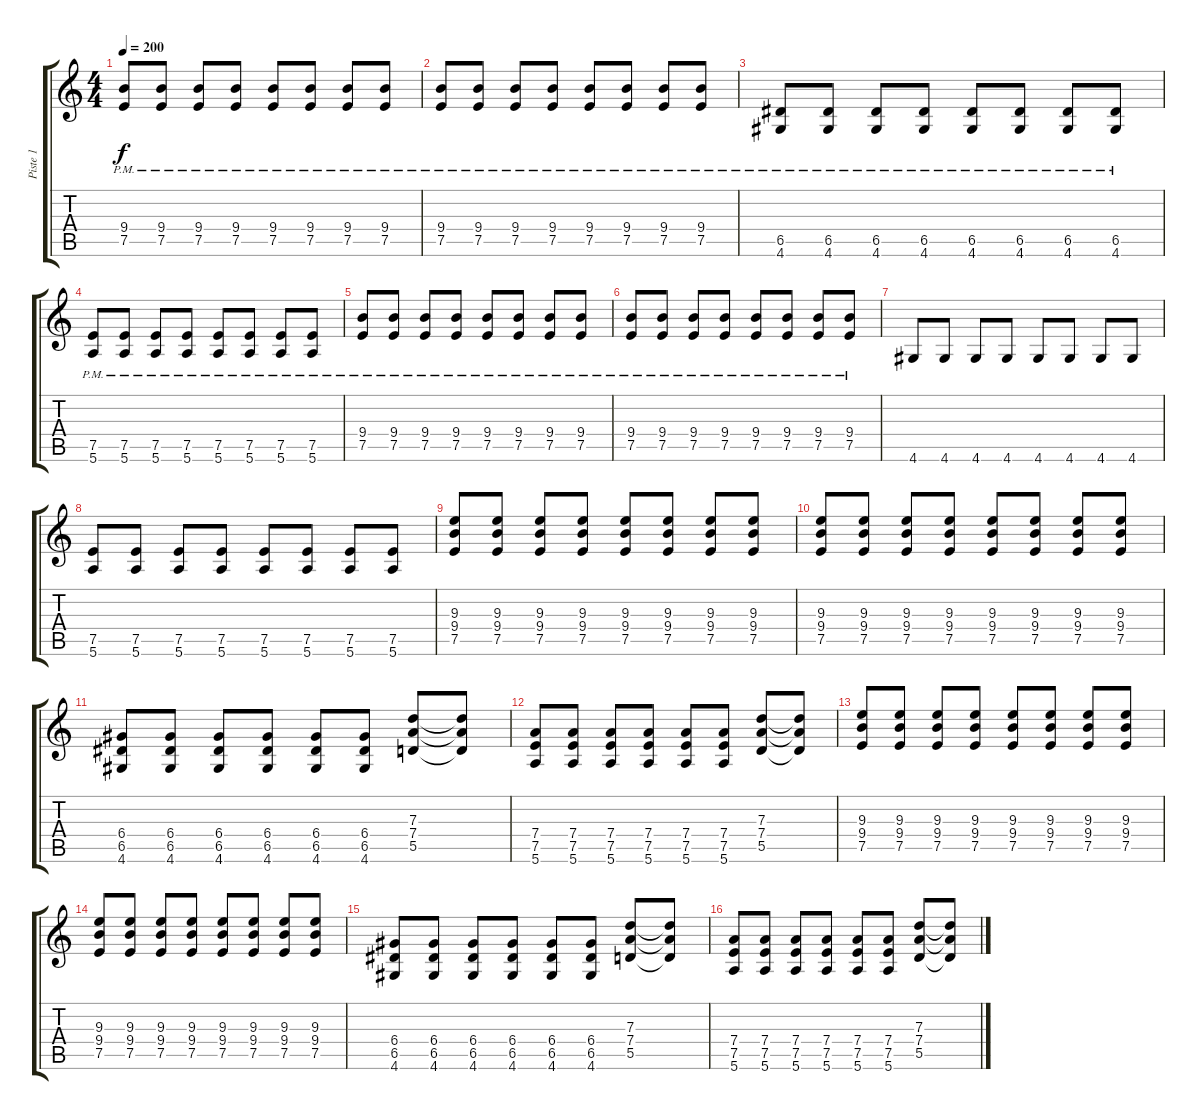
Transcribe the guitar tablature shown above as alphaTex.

\track ("Piste 1" "Piste 1") {instrument overdrivenguitar}
\staff {score tabs}
\tuning (E4 B3 G3 D3 A2 E2) {hide}
\ts (4 4)
\tempo 200
\clef g2
\ks c
(9.4 7.5{pm}).8{dy f} (9.4 7.5{pm}).8 (9.4 7.5{pm}).8 (9.4 7.5{pm}).8 (9.4 7.5{pm}).8 (9.4 7.5{pm}).8 (9.4 7.5{pm}).8 (9.4 7.5{pm}).8 |
(9.4 7.5{pm}).8 (9.4 7.5{pm}).8 (9.4 7.5{pm}).8 (9.4 7.5{pm}).8 (9.4 7.5{pm}).8 (9.4 7.5{pm}).8 (9.4 7.5{pm}).8 (9.4 7.5{pm}).8 |
(6.5 4.6{pm}).8 (6.5 4.6{pm}).8 (6.5 4.6{pm}).8 (6.5 4.6{pm}).8 (6.5 4.6{pm}).8 (6.5 4.6{pm}).8 (6.5 4.6{pm}).8 (6.5 4.6{pm}).8 |
(7.5 5.6{pm}).8 (7.5 5.6{pm}).8 (7.5 5.6{pm}).8 (7.5 5.6{pm}).8 (7.5 5.6{pm}).8 (7.5 5.6{pm}).8 (7.5 5.6{pm}).8 (7.5 5.6{pm}).8 |
(9.4 7.5{pm}).8 (9.4 7.5{pm}).8 (9.4 7.5{pm}).8 (9.4 7.5{pm}).8 (9.4 7.5{pm}).8 (9.4 7.5{pm}).8 (9.4 7.5{pm}).8 (9.4 7.5{pm}).8 |
(9.4 7.5{pm}).8 (9.4 7.5{pm}).8 (9.4 7.5{pm}).8 (9.4 7.5{pm}).8 (9.4 7.5{pm}).8 (9.4 7.5{pm}).8 (9.4 7.5{pm}).8 (9.4 7.5{pm}).8 |
4.6.8 4.6.8 4.6.8 4.6.8 4.6.8 4.6.8 4.6.8 4.6.8 |
(7.5 5.6).8 (7.5 5.6).8 (7.5 5.6).8 (7.5 5.6).8 (7.5 5.6).8 (7.5 5.6).8 (7.5 5.6).8 (7.5 5.6).8 |
(9.3 9.4 7.5).8 (9.3 9.4 7.5).8 (9.3 9.4 7.5).8 (9.3 9.4 7.5).8 (9.3 9.4 7.5).8 (9.3 9.4 7.5).8 (9.3 9.4 7.5).8 (9.3 9.4 7.5).8 |
(9.3 9.4 7.5).8 (9.3 9.4 7.5).8 (9.3 9.4 7.5).8 (9.3 9.4 7.5).8 (9.3 9.4 7.5).8 (9.3 9.4 7.5).8 (9.3 9.4 7.5).8 (9.3 9.4 7.5).8 |
(6.4 6.5 4.6).8 (6.4 6.5 4.6).8 (6.4 6.5 4.6).8 (6.4 6.5 4.6).8 (6.4 6.5 4.6).8 (6.4 6.5 4.6).8 (7.3 7.4 5.5).8 (7.3{t} 7.4{t} 5.5{t}).8 |
(7.4 7.5 5.6).8 (7.4 7.5 5.6).8 (7.4 7.5 5.6).8 (7.4 7.5 5.6).8 (7.4 7.5 5.6).8 (7.4 7.5 5.6).8 (7.3 7.4 5.5).8 (7.3{t} 7.4{t} 5.5{t}).8 |
(9.3 9.4 7.5).8 (9.3 9.4 7.5).8 (9.3 9.4 7.5).8 (9.3 9.4 7.5).8 (9.3 9.4 7.5).8 (9.3 9.4 7.5).8 (9.3 9.4 7.5).8 (9.3 9.4 7.5).8 |
(9.3 9.4 7.5).8 (9.3 9.4 7.5).8 (9.3 9.4 7.5).8 (9.3 9.4 7.5).8 (9.3 9.4 7.5).8 (9.3 9.4 7.5).8 (9.3 9.4 7.5).8 (9.3 9.4 7.5).8 |
(6.4 6.5 4.6).8 (6.4 6.5 4.6).8 (6.4 6.5 4.6).8 (6.4 6.5 4.6).8 (6.4 6.5 4.6).8 (6.4 6.5 4.6).8 (7.3 7.4 5.5).8 (7.3{t} 7.4{t} 5.5{t}).8 |
(7.4 7.5 5.6).8 (7.4 7.5 5.6).8 (7.4 7.5 5.6).8 (7.4 7.5 5.6).8 (7.4 7.5 5.6).8 (7.4 7.5 5.6).8 (7.3 7.4 5.5).8 (7.3{t} 7.4{t} 5.5{t}).8
